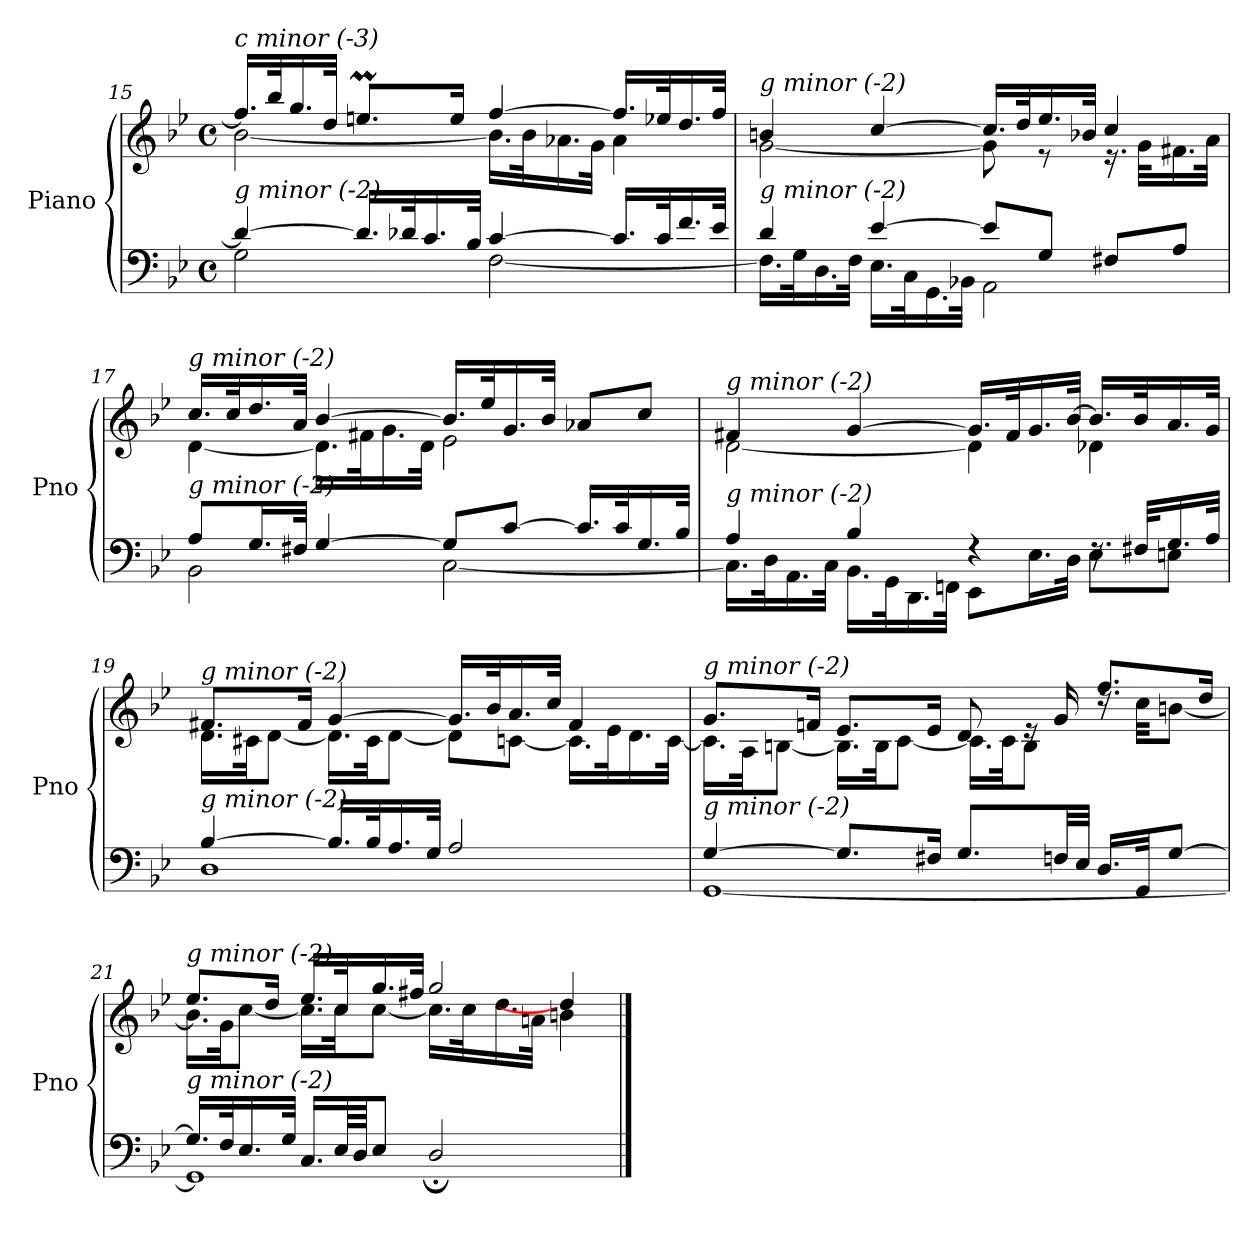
**kern	**kern
*part1	*part1
*staff2	*staff1
*I"Piano	*
*I'Pno	*
!!LO:LB:g=z
*clefF4	*clefG2
*k[b-e-]	*k[b-e-]
*M4/4	*M4/4
*met(c)	*met(c)
=15	=15
*^	*^
!	!	!LO:TX:i:t=c minor (-3)	!
!LO:TX:i:t=g minor (-2)	!	!	!
4d/_	2G\	16.ff/LL]	[2b-\
.	.	32bb-/K	.
.	.	16.gg/	.
.	.	32dd/JJk	.
16.d/LL]	.	8.eenm/L	.
32d-X/K	.	.	.
16.c/	.	.	.
.	.	16ee/Jk	.
32B-/JJk	.	.	.
[4c/	[2F\	[4ff/	16.b-\LL]
.	.	.	32b-\K
.	.	.	16.a-X\
.	.	.	32g\JJk
16.c/LL]	.	16.ff/LL]	4a-\
32c/K	.	32ee-X/K	.
16.f/	.	16.dd/	.
32e-/JJk	.	32ff/JJk	.
!!LO:LB:g=z	!!
=16	=16	=16	=16
!	!	!LO:TX:i:t=g minor (-2)	!
!LO:TX:i:t=g minor (-2)	!	!	!
4d/	16.F\LL]	4bn/	[2g\
.	32G\K	.	.
.	16.D\	.	.
.	32F\JJk	.	.
[4e-/	16.E-\LL	[4cc/	.
.	32C\K	.	.
.	16.GG\	.	.
.	32BB-X\JJk	.	.
8e-/L]	2AA\	16.cc/LL]	8g\]
.	.	32dd/K	.
8G/J	.	16.ee-/	8r
.	.	32b-X/JJk	.
8F#X/L	.	4cc/	16.r
.	.	.	32g\KLL
8A/J	.	.	16.f#X\
.	.	.	32a\JJk
=17	=17	=17	=17
!	!	!LO:TX:i:t=g minor (-2)	!
!LO:TX:i:t=g minor (-2)	!	!	!
8A/L	2BB-\	16.cc/LL	[4d\
.	.	32cc/K	.
16.G/L	.	16.dd/	.
32F#X/JJk	.	32a/JJk	.
[4G/	.	[4b-/	16.d\LL]
.	.	.	32f#X\K
.	.	.	16.g\
.	.	.	32d\JJk
8G/L]	[2C\	16.b-/LL]	2e-\
.	.	32ee-/K	.
[8c/J	.	16.g/	.
.	.	32b-/JJk	.
16.c/LL]	.	8a-X/L	.
32c/K	.	.	.
16.G/	.	8cc/J	.
32B-/JJk	.	.	.
!!LO:LB:g=z	!!
=18	=18	=18	=18
!	!	!LO:TX:i:t=g minor (-2)	!
!LO:TX:i:t=g minor (-2)	!	!	!
4A/	16.C\LL]	4f#X/	[2d\
.	32D\K	.	.
.	16.AA\	.	.
.	32C\JJk	.	.
4B-/	16.BB-\LL	[4g/	.
.	32GG\K	.	.
.	16.DD\	.	.
.	32FFn\JJk	.	.
4rF	8EE-\L	16.g/LL]	4d\]
.	.	32f#/K	.
.	16.E-\L	16.g/	.
.	32D\JJk	[32b-/JJk	.
16.rF	8E-\L	16.b-/LL]	4d-Xi\
32F#X/KLL	.	32b-/K	.
16.G/	8En\J	16.a/	.
32A/JJk	.	32g/JJk	.
=19	=19	=19	=19
!	!	!LO:TX:i:t=g minor (-2)	!
!LO:TX:i:t=g minor (-2)	!	!	!
[4B-/	1D	8.f#X/L	16.d\LL
.	.	.	32c#X\JK
.	.	.	[8d\J
.	.	16f#/Jk	.
16.B-/LL]	.	[4g/	16.d\LL]
32B-/K	.	.	32c#\JK
16.A/	.	.	[8d\J
32G/JJk	.	.	.
2A/	.	16.g/LL]	8d\L]
.	.	32b-/K	.
.	.	16.a/	[8cn\J
.	.	32cc/JJk	.
.	.	4f#/	16.c\LL]
.	.	.	32e-\K
.	.	.	16.d\
.	.	.	[32c\JJk
!!LO:PB:g=z	!!
=20	=20	=20	=20
!	!	!LO:TX:i:t=g minor (-2)	!
!LO:TX:i:t=g minor (-2)	!	!	!
[4G/	[1GG	8.g/L	16.c\LL]
.	.	.	32A\JK
.	.	.	[8Bn\J
.	.	16fn/Jk	.
8.G/L]	.	8.e-/L	16.B\LL]
.	.	.	32B\JK
.	.	.	[8c\J
16F#X/Jk	.	16e-/Jk	.
8.G/L	.	8d/	16.c\LL]
.	.	.	32c\JK
.	.	16re	8B\J
32Fn/LL	.	16g/	.
32E-/JJJ	.	.	.
16.D/LL	.	8.ff/L	16.rdd
32GG/JK	.	.	32cc\KKL
[8G/J	.	.	[8bn\J
.	.	16dd/Jk	.
=21	=21	=21	=21
*	*^	*	*^
!	!	!	!LO:TX:i:t=g minor (-2)	!	!
!LO:TX:i:t=g minor (-2)	!	!	!	!	!
2ryy	16.G/LL]	1GG]	8.ee-/L	16.b\LL]	2ryy
.	32F/K	.	.	32g\JK	.
.	16.E-/	.	.	[8cc\J	.
.	.	.	16dd/Jk	.	.
.	32G/JJk	.	.	.	.
.	16.C/LL	.	16.ee-/LL	16.cc\LL]	.
.	64E-/LL	.	32cc/K	32cc\JK	.
.	64D/JJJ	.	.	.	.
.	8E-/J	.	16.gg/	[8cc\J	.
.	.	.	32ff#X/JJk	.	.
8ryy	2D;/	.	2gg/	16.cc\LL]	8ryy
.	.	.	.	32cc\K	.
4.ryy	.	.	.	16.dd\	[8dd;</yy
.	.	.	.	32an\JJk	.
.	.	.	.	4bn\	4dd/]
*v	*v	*v	*	*	*
*	*v	*v	*v
==	==
*-	*-
